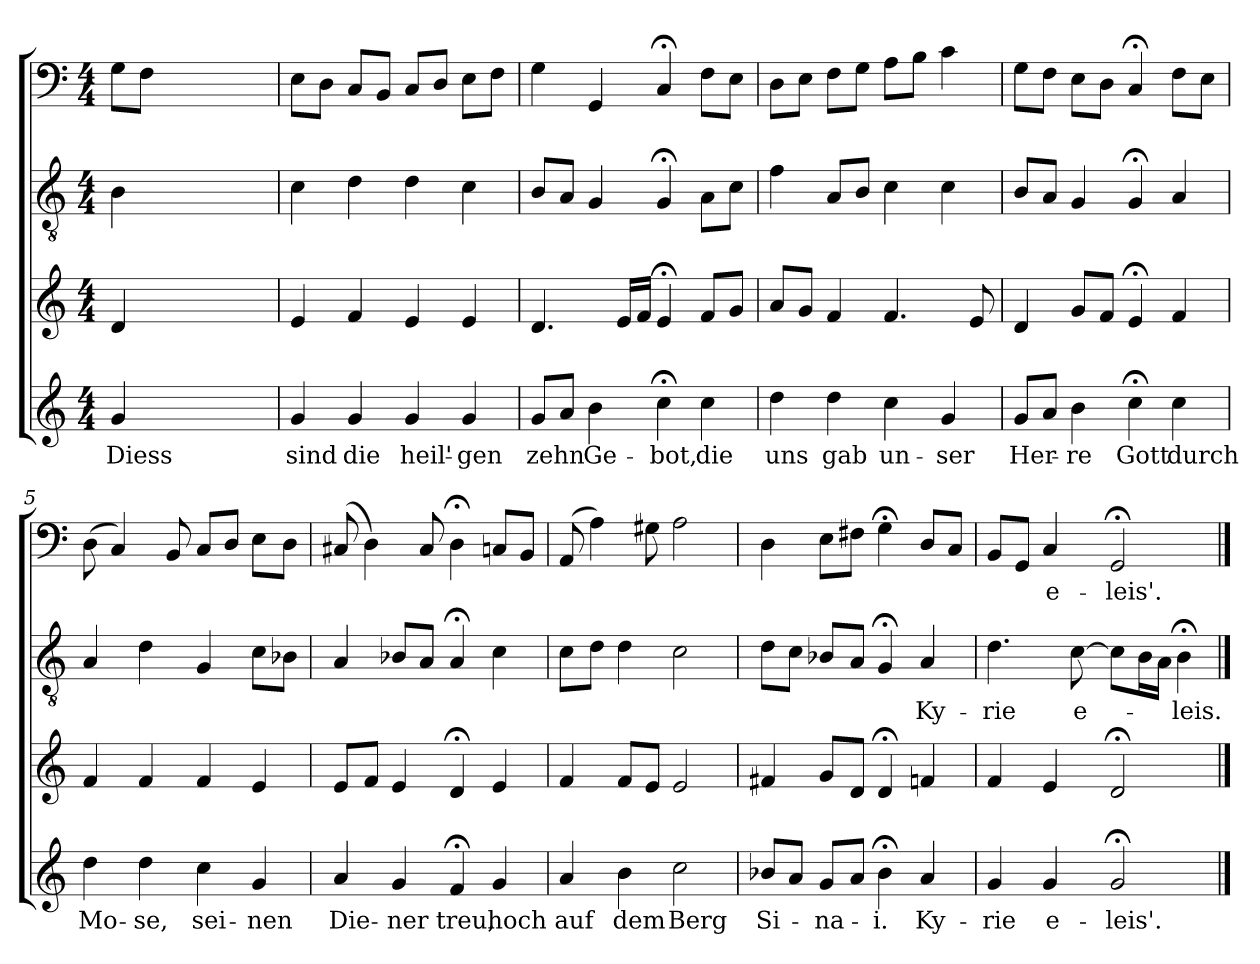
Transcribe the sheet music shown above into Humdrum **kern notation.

**kern	**text	**kern	**kern	**text	**kern	**text
*part4	*part4	*part3	*part2	*part2	*part1	*part1
*staff4	*staff4	*staff3	*staff2	*staff2	*staff1	*staff1
*clefG2	*	*clefG2	*clefGv2	*	*clefF4	*
*k[]	*	*k[]	*k[]	*	*k[]	*
*C:	*	*C:	*C:	*	*C:	*
*M4/4	*	*M4/4	*M4/4	*	*M4/4	*
=	=	=	=	=	=	=
4g/	Diess	4d/	4B\	.	8G\L	.
.	.	.	.	.	8F\J	.
2ryy	.	2ryy	2ryy	.	2ryy	.
4ryy	.	4ryy	4ryy	.	4ryy	.
=1	=1	=1	=1	=1	=1	=1
4g/	sind	4e/	4c\	.	8E\L	.
.	.	.	.	.	8D\J	.
4g/	die	4f/	4d\	.	8C/L	.
.	.	.	.	.	8BB/J	.
4g/	heil'-	4e/	4d\	.	8C/L	.
.	.	.	.	.	8D/J	.
4g/	-gen	4e/	4c\	.	8E\L	.
.	.	.	.	.	8F\J	.
=2	=2	=2	=2	=2	=2	=2
8g/L	zehn	4.d/	8B/L	.	4G\	.
8a/J	.	.	8A/J	.	.	.
4b\	Ge-	.	4G/	.	4GG/	.
.	.	16e/LL	.	.	.	.
.	.	16f/JJ	.	.	.	.
4cc;<\	-bot,	4e;</	4G;</	.	4C;</	.
4cc\	die	8f/L	8A\L	.	8F\L	.
.	.	8g/J	8c\J	.	8E\J	.
=3	=3	=3	=3	=3	=3	=3
4dd\	uns	8a/L	4f\	.	8D\L	.
.	.	8g/J	.	.	8E\J	.
4dd\	gab	4f/	8A/L	.	8F\L	.
.	.	.	8B/J	.	8G\J	.
4cc\	un-	4.f/	4c\	.	8A\L	.
.	.	.	.	.	8B\J	.
4g/	-ser	.	4c\	.	4c\	.
.	.	8e/	.	.	.	.
=4	=4	=4	=4	=4	=4	=4
8g/L	Her-	4d/	8B/L	.	8G\L	.
8a/J	.	.	8A/J	.	8F\J	.
4b\	-re	8g/L	4G/	.	8E\L	.
.	.	8f/J	.	.	8D\J	.
4cc;<\	Gott	4e;</	4G;</	.	4C;</	.
4cc\	durch	4f/	4A/	.	8F\L	.
.	.	.	.	.	8E\J	.
=5	=5	=5	=5	=5	=5	=5
4dd\	Mo-	4f/	4A/	.	(8D\	.
.	.	.	.	.	4C/)	.
4dd\	-se,	4f/	4d\	.	.	.
.	.	.	.	.	8BB/	.
4cc\	sei-	4f/	4G/	.	8C/L	.
.	.	.	.	.	8D/J	.
4g/	-nen	4e/	8c\L	.	8E\L	.
.	.	.	8B-X\J	.	8D\J	.
=6	=6	=6	=6	=6	=6	=6
4a/	Die-	8e/L	4A/	.	(8C#X/	.
.	.	8f/J	.	.	4D\)	.
4g/	-ner	4e/	8B-X/L	.	.	.
.	.	.	8A/J	.	8C#/	.
4f;</	treu,	4d;</	4A;</	.	4D;<\	.
4g/	hoch	4e/	4c\	.	8Cn/L	.
.	.	.	.	.	8BB/J	.
=7	=7	=7	=7	=7	=7	=7
4a/	auf	4f/	8c\L	.	(8AA/	.
.	.	.	8d\J	.	4A\)	.
4b\	dem	8f/L	4d\	.	.	.
.	.	8e/J	.	.	8G#X\	.
2cc\	Berg	2e/	2c\	.	2A\	.
=8	=8	=8	=8	=8	=8	=8
8b-X/L	Si-	4f#X/	8d\L	.	4D\	.
8a/J	.	.	8c\J	.	.	.
8g/L	-na-	8g/L	8B-X/L	.	8E\L	.
8a/J	.	8d/J	8A/J	.	8F#X\J	.
4b-;<\	-i.	4d;</	4G;</	.	4G;<\	.
4a/	Ky-	4fn/	4A/	Ky-	8D/L	.
.	.	.	.	.	8C/J	.
=9	=9	=9	=9	=9	=9	=9
4g/	-rie	4f/	4.d\	-rie	8BB/L	.
.	.	.	.	.	8GG/J	.
4g/	e-	4e/	.	.	4C/	e-
.	.	.	[8c\	e-	.	.
2g;</	-leis'.	2d;</	8c\L]	.	2GG;</	-leis'.
.	.	.	16B\L	.	.	.
.	.	.	16A\JJ	.	.	.
.	.	.	4B;<\	-leis.	.	.
==	==	==	==	==	==	==
*-	*-	*-	*-	*-	*-	*-
